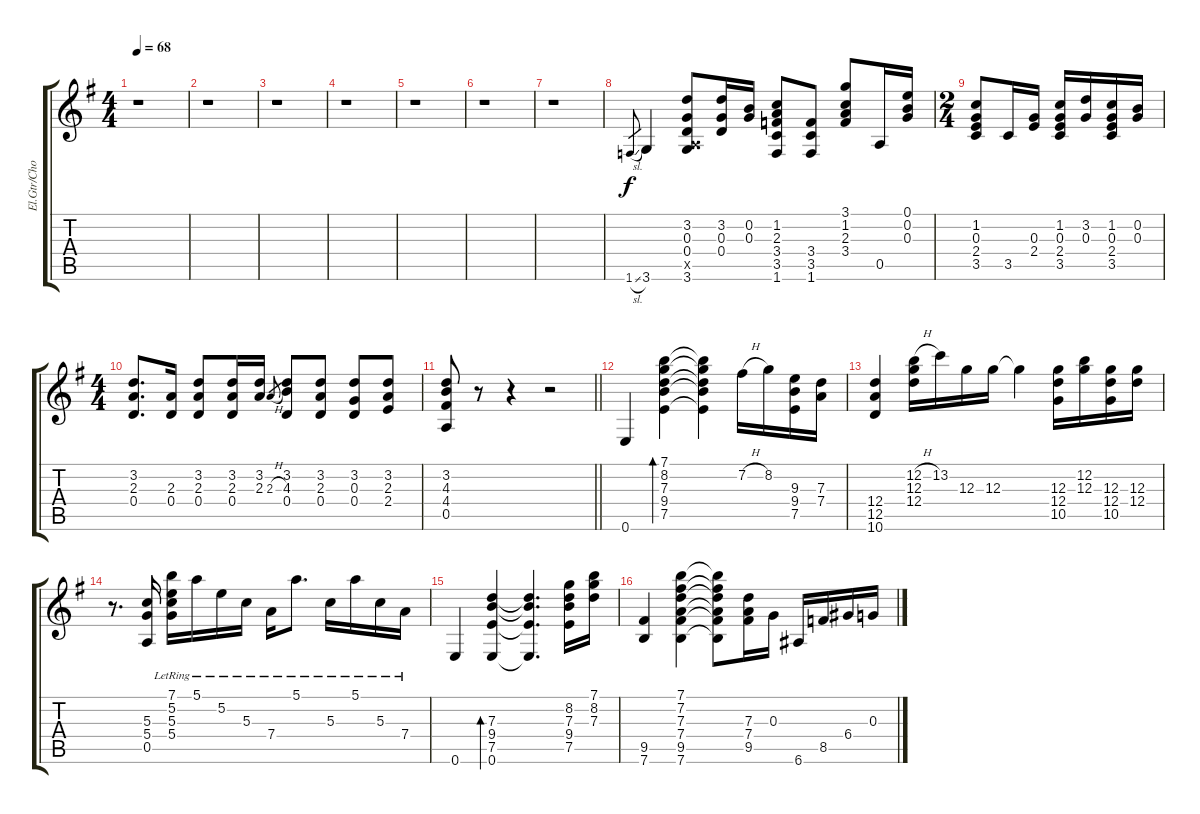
\track ("El.Gtr/Chorus" "El.Gtr/Cho") {instrument electricguitarjazz}
\staff {score tabs}
\tuning (E4 B3 G3 D3 A2 E2) {hide}
\ts (4 4)
\tempo 68
\clef g2
\ks g
r.1{dy f instrument electricguitarjazz} |
r.1 |
r.1 |
r.1 |
r.1 |
r.1 |
r.1 |
1.6{sl}.8{gr} 3.6.4 (3.2 0.3 0.4 0.5{x} 3.6).8 (3.2 0.3 0.4).16 (0.2 0.3).16 (1.2 2.3 3.4 3.5 1.6).8 (3.4 3.5 1.6).8 (3.1 1.2 2.3 3.4).8 0.5.16 (0.1 0.2 0.3).16 |
\ts (2 4)
(1.2 0.3 2.4 3.5).8 3.5.16 (0.3 2.4).16 (1.2 0.3 2.4 3.5).16 (3.2 0.3).16 (1.2 0.3 2.4 3.5).16 (0.2 0.3).16 |
\ts (4 4)
(3.2 2.3 0.4).8{d} (2.3 0.4).16 (3.2 2.3 0.4).8 (3.2 2.3 0.4).16 (3.2 2.3).16 2.3{h}.8{gr} (3.2 4.3 0.4).8 (3.2 2.3 0.4).8 (3.2 0.3 0.4).8 (3.2 2.3 2.4).8 |
\barLineRight lightlight
(3.2 4.3 4.4 0.5).8 r.8 r.4 r.2 |
0.6.4 (7.1 8.2 7.3 9.4 7.5).4{bd 30} (7.1{t} 8.2{t} 7.3{t} 9.4{t} 7.5{t}).4 7.2{h}.16 8.2.16 (9.3 9.4 7.5).16 (7.3 7.4).16 |
(12.4 12.5 10.6).4 (12.2{h} 12.3 12.4).16 13.2.16 12.3.16 12.3.16 12.3{t}.4 (12.3 12.4 10.5).16 (12.2 12.3).16 (12.3 12.4 10.5).16 (12.3 12.4).16 |
r.8{d} (5.3 5.4 0.5).16 (7.1{lr} 5.2{lr} 5.3{lr} 5.4{lr}).16 5.1{lr}.16 5.2{lr}.16 5.3{lr}.16 7.4{lr}.16 5.1{lr}.8{d} 5.3{lr}.16 5.1{lr}.16 5.3{lr}.16 7.4{lr}.16 |
0.6.4 (7.3 9.4 7.5 0.6).4{bd 30} (7.3{t} 9.4{t} 7.5{t} 0.6{t}).4{d} (8.2 7.3 9.4 7.5).16 (7.1 8.2 7.3).16 |
(9.5 7.6).4 (7.1 7.2 7.3 7.4 9.5 7.6).4 (7.1{t} 7.2{t} 7.3{t} 7.4{t} 9.5{t} 7.6{t}).8 (7.3 7.4 9.5).16 0.3.16 6.6.16 8.5.16 6.4.16 0.3.16
